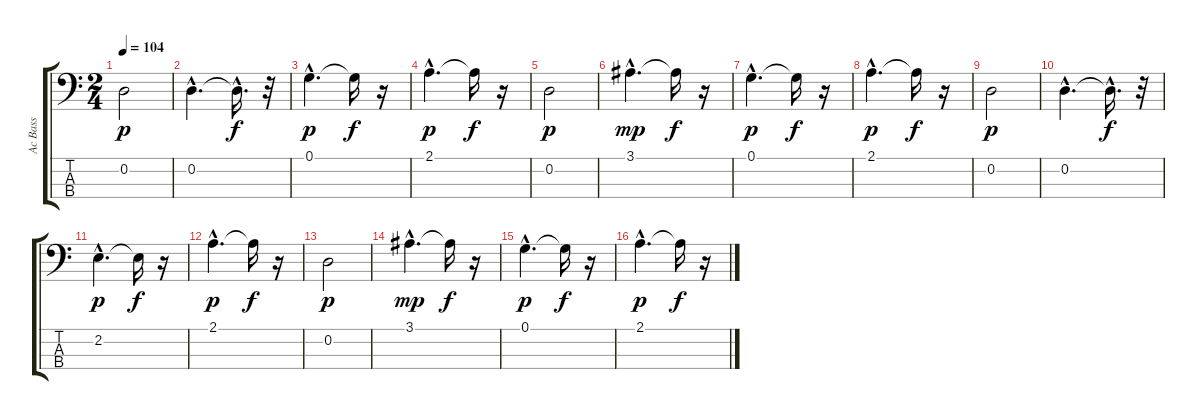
\track ("Ac Bass" "Ac Bass") {instrument acousticbass}
\staff {score tabs}
\tuning (G2 D2 A1 E1) {hide}
\ts (2 4)
\tempo 104
\clef f4
\ks c
0.2.2{dy p} |
0.2{hac}.4{d} 0.2{hac t}.16{d dy f} r.32 |
0.1{hac}.4{d dy p} 0.1{t}.16{dy f} r.16 |
2.1{hac}.4{d dy p} 2.1{t}.16{dy f} r.16 |
0.2.2{dy p} |
3.1{hac}.4{d dy mp} 3.1{t}.16{dy f} r.16 |
0.1{hac}.4{d dy p} 0.1{t}.16{dy f} r.16 |
2.1{hac}.4{d dy p} 2.1{t}.16{dy f} r.16 |
0.2.2{dy p} |
0.2{hac}.4{d} 0.2{hac t}.16{d dy f} r.32 |
2.2{hac}.4{d dy p} 2.2{t}.16{dy f} r.16 |
2.1{hac}.4{d dy p} 2.1{t}.16{dy f} r.16 |
0.2.2{dy p} |
3.1{hac}.4{d dy mp} 3.1{t}.16{dy f} r.16 |
0.1{hac}.4{d dy p} 0.1{t}.16{dy f} r.16 |
2.1{hac}.4{d dy p} 2.1{t}.16{dy f} r.16
